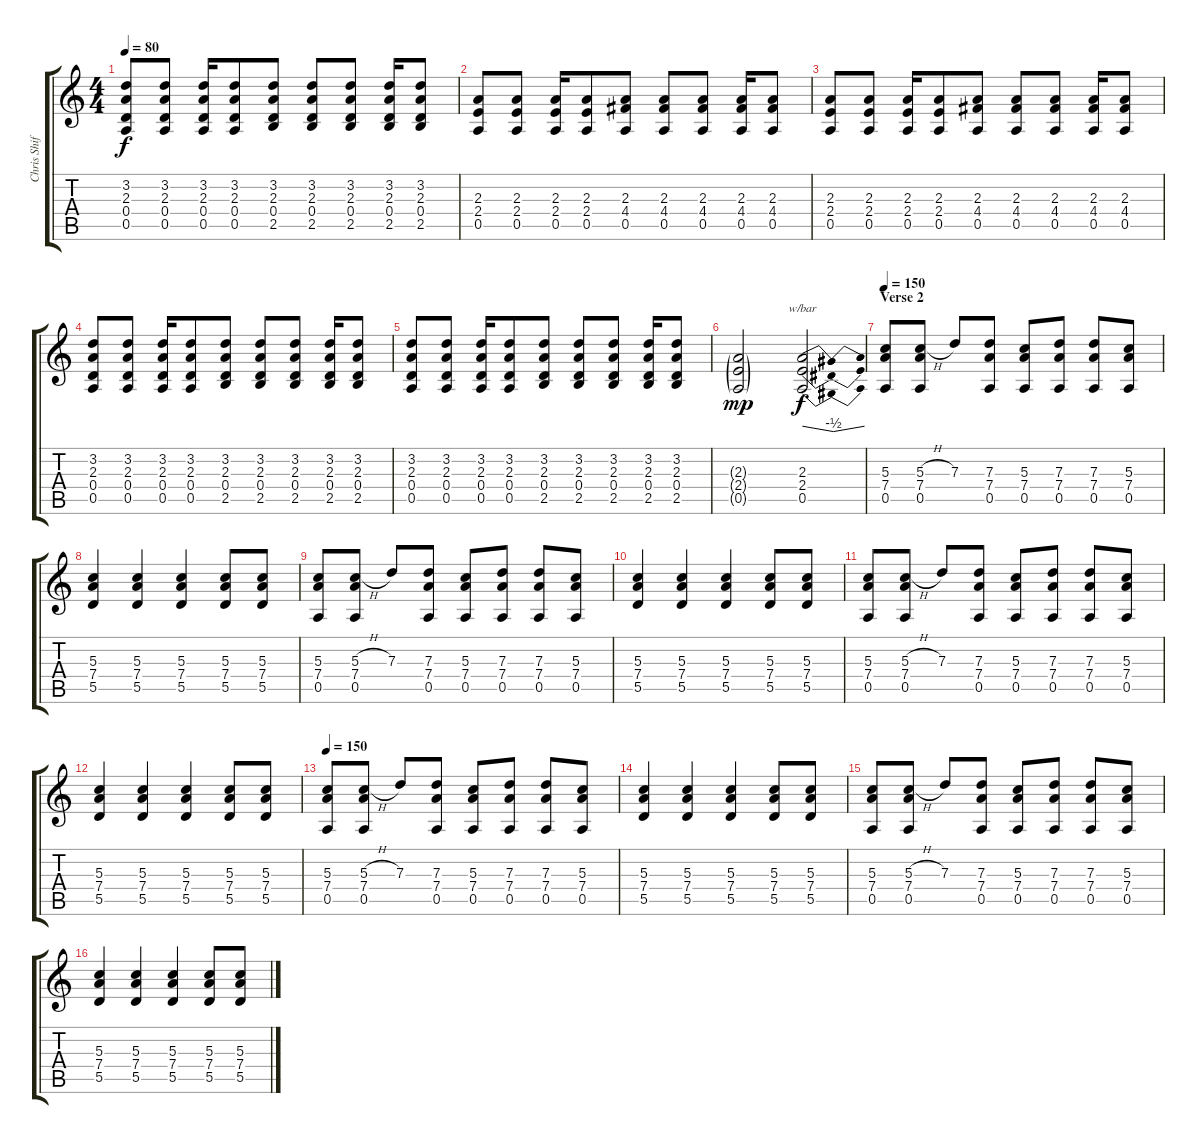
\track ("Chris Shiflett" "Chris Shif") {instrument distortionguitar}
\staff {score tabs}
\tuning (E4 B3 G3 D3 A2 E2) {hide}
\ts (4 4)
\tempo 80
\clef g2
\ks c
(3.2 2.3 0.4 0.5).8{dy f} (3.2 2.3 0.4 0.5).8 (3.2 2.3 0.4 0.5).16 (3.2 2.3 0.4 0.5).8 (3.2 2.3 0.4 2.5).8 (3.2 2.3 0.4 2.5).8 (3.2 2.3 0.4 2.5).8 (3.2 2.3 0.4 2.5).16 (3.2 2.3 0.4 2.5).8 |
(2.3 2.4 0.5).8 (2.3 2.4 0.5).8 (2.3 2.4 0.5).16 (2.3 2.4 0.5).8 (2.3 4.4 0.5).8 (2.3 4.4 0.5).8 (2.3 4.4 0.5).8 (2.3 4.4 0.5).16 (2.3 4.4 0.5).8 |
(2.3 2.4 0.5).8 (2.3 2.4 0.5).8 (2.3 2.4 0.5).16 (2.3 2.4 0.5).8 (2.3 4.4 0.5).8 (2.3 4.4 0.5).8 (2.3 4.4 0.5).8 (2.3 4.4 0.5).16 (2.3 4.4 0.5).8 |
(3.2 2.3 0.4 0.5).8 (3.2 2.3 0.4 0.5).8 (3.2 2.3 0.4 0.5).16 (3.2 2.3 0.4 0.5).8 (3.2 2.3 0.4 2.5).8 (3.2 2.3 0.4 2.5).8 (3.2 2.3 0.4 2.5).8 (3.2 2.3 0.4 2.5).16 (3.2 2.3 0.4 2.5).8 |
(3.2 2.3 0.4 0.5).8 (3.2 2.3 0.4 0.5).8 (3.2 2.3 0.4 0.5).16 (3.2 2.3 0.4 0.5).8 (3.2 2.3 0.4 2.5).8 (3.2 2.3 0.4 2.5).8 (3.2 2.3 0.4 2.5).8 (3.2 2.3 0.4 2.5).16 (3.2 2.3 0.4 2.5).8 |
(2.3{g} 2.4{g} 0.5{g}).2{dy mp} (2.3 2.4 0.5).2{tbe (dip default 0 0 30 -2 60 0) dy f} |
\section ("" "Verse 2")
\tempo 150
(5.3 7.4 0.5).8 (5.3{h} 7.4 0.5).8 7.3.8 (7.3 7.4 0.5).8 (5.3 7.4 0.5).8 (7.3 7.4 0.5).8 (7.3 7.4 0.5).8 (5.3 7.4 0.5).8 |
(5.3 7.4 5.5).4 (5.3 7.4 5.5).4 (5.3 7.4 5.5).4 (5.3 7.4 5.5).8 (5.3 7.4 5.5).8 |
(5.3 7.4 0.5).8 (5.3{h} 7.4 0.5).8 7.3.8 (7.3 7.4 0.5).8 (5.3 7.4 0.5).8 (7.3 7.4 0.5).8 (7.3 7.4 0.5).8 (5.3 7.4 0.5).8 |
(5.3 7.4 5.5).4 (5.3 7.4 5.5).4 (5.3 7.4 5.5).4 (5.3 7.4 5.5).8 (5.3 7.4 5.5).8 |
(5.3 7.4 0.5).8 (5.3{h} 7.4 0.5).8 7.3.8 (7.3 7.4 0.5).8 (5.3 7.4 0.5).8 (7.3 7.4 0.5).8 (7.3 7.4 0.5).8 (5.3 7.4 0.5).8 |
(5.3 7.4 5.5).4 (5.3 7.4 5.5).4 (5.3 7.4 5.5).4 (5.3 7.4 5.5).8 (5.3 7.4 5.5).8 |
\tempo 150
(5.3 7.4 0.5).8 (5.3{h} 7.4 0.5).8 7.3.8 (7.3 7.4 0.5).8 (5.3 7.4 0.5).8 (7.3 7.4 0.5).8 (7.3 7.4 0.5).8 (5.3 7.4 0.5).8 |
(5.3 7.4 5.5).4 (5.3 7.4 5.5).4 (5.3 7.4 5.5).4 (5.3 7.4 5.5).8 (5.3 7.4 5.5).8 |
(5.3 7.4 0.5).8 (5.3{h} 7.4 0.5).8 7.3.8 (7.3 7.4 0.5).8 (5.3 7.4 0.5).8 (7.3 7.4 0.5).8 (7.3 7.4 0.5).8 (5.3 7.4 0.5).8 |
(5.3 7.4 5.5).4 (5.3 7.4 5.5).4 (5.3 7.4 5.5).4 (5.3 7.4 5.5).8 (5.3 7.4 5.5).8
